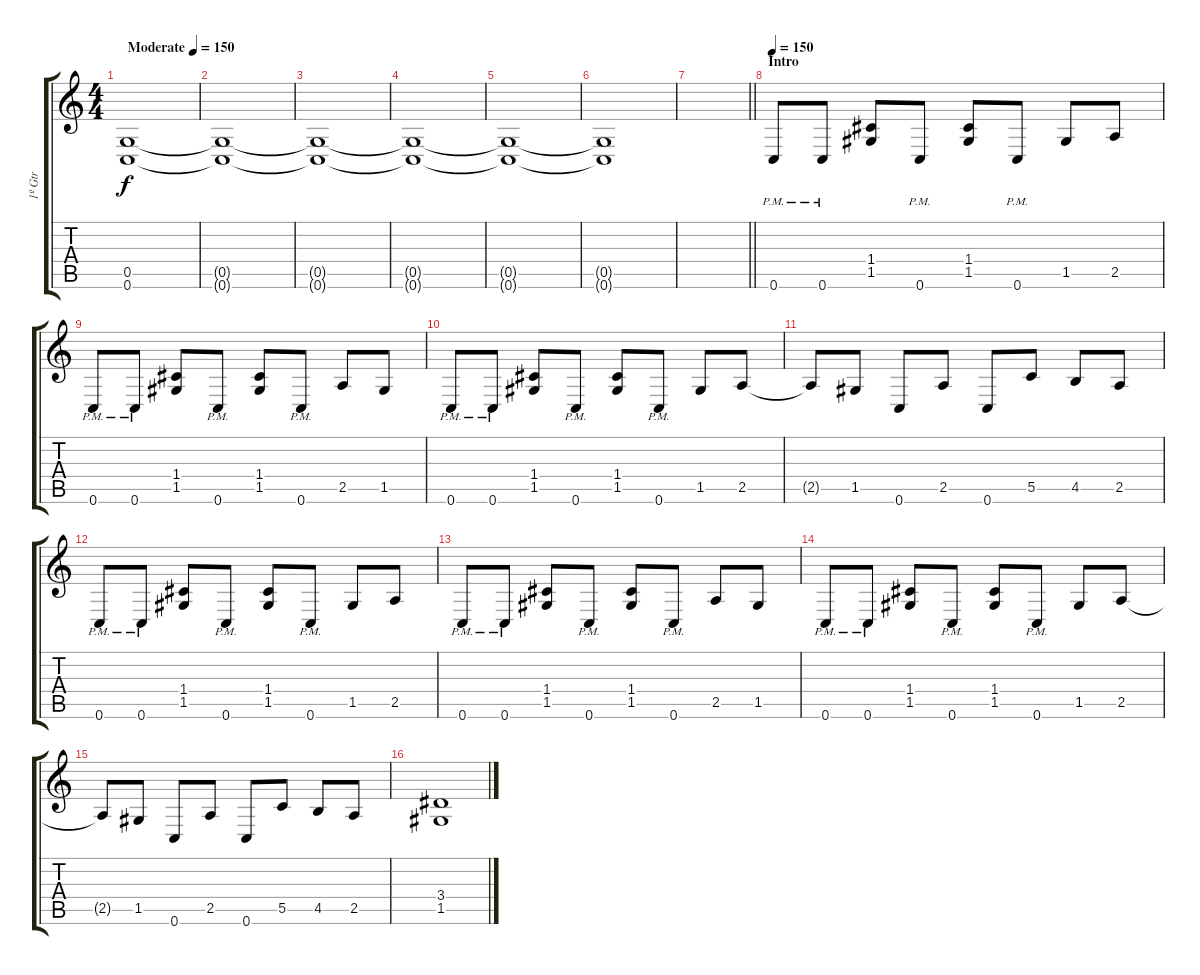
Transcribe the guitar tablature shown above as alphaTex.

\track ("1º Gtr" "1º Gtr") {instrument distortionguitar}
\staff {score tabs}
\tuning (D4 A3 F3 C3 G2 C2) {hide}
\ts (4 4)
\tempo (150 "Moderate")
\clef g2
\ks c
(0.5 0.6).1{dy f instrument distortionguitar} |
(0.5{t} 0.6{t}).1{volume 13} |
(0.5{t} 0.6{t}).1{volume 10} |
(0.5{t} 0.6{t}).1{volume 9} |
(0.5{t} 0.6{t}).1{volume 7} |
(0.5{t} 0.6{t}).1{volume 5} |
\barLineRight lightlight
|
\section ("" "Intro")
\tempo 150
0.6{pm}.8{volume 16} 0.6{pm}.8 (1.4 1.5).8 0.6{pm}.8 (1.4 1.5).8 0.6{pm}.8 1.5.8 2.5.8 |
0.6{pm}.8 0.6{pm}.8 (1.4 1.5).8 0.6{pm}.8 (1.4 1.5).8 0.6{pm}.8 2.5.8 1.5.8 |
0.6{pm}.8 0.6{pm}.8 (1.4 1.5).8 0.6{pm}.8 (1.4 1.5).8 0.6{pm}.8 1.5.8 2.5.8 |
2.5{t}.8 1.5.8 0.6.8 2.5.8 0.6.8 5.5.8 4.5.8 2.5.8 |
0.6{pm}.8 0.6{pm}.8 (1.4 1.5).8 0.6{pm}.8 (1.4 1.5).8 0.6{pm}.8 1.5.8 2.5.8 |
0.6{pm}.8 0.6{pm}.8 (1.4 1.5).8 0.6{pm}.8 (1.4 1.5).8 0.6{pm}.8 2.5.8 1.5.8 |
0.6{pm}.8 0.6{pm}.8 (1.4 1.5).8 0.6{pm}.8 (1.4 1.5).8 0.6{pm}.8 1.5.8 2.5.8 |
2.5{t}.8 1.5.8 0.6.8 2.5.8 0.6.8 5.5.8 4.5.8 2.5.8 |
(3.4 1.5).1
